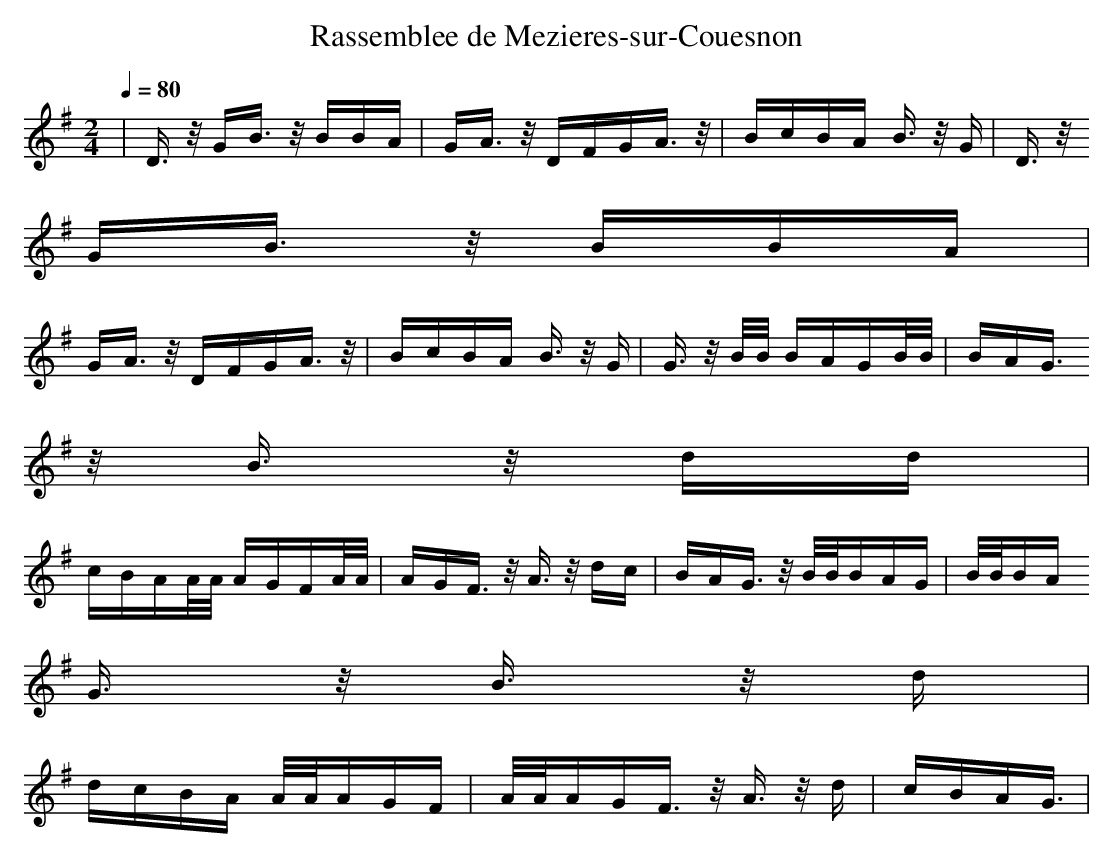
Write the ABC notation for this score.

X:1
T:Rassemblee de Mezieres-sur-Couesnon
M:2/4
L:1/16
Q:1/4=80
K:G
|D3/2 z/2 GB3/2 z/2 BBA|GA3/2 z/2 DFGA3/2 z/2 |BcBA B3/2 z/2 G|D3/2 z/2
GB3/2 z/2 BBA|
GA3/2 z/2 DFGA3/2 z/2 |BcBA B3/2 z/2 G|G3/2 z/2 B/2B/2 BAGB/2B/2|BAG3/2
z/2 B3/2 z/2 dd|
cBAA/2A/2 AGFA/2A/2|AGF3/2 z/2 A3/2 z/2 dc|BAG3/2 z/2 B/2B/2BAG|B/2B/2BA
G3/2 z/2 B3/2 z/2 d|
dcBA A/2A/2AGF|A/2A/2AGF3/2 z/2 A3/2 z/2 d|cBAG3/2|
